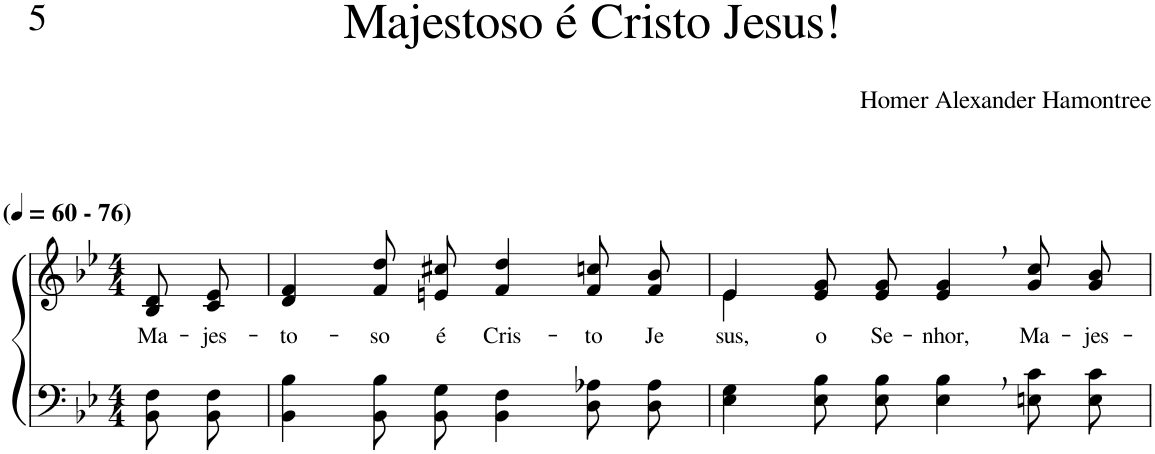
**kern	**kern	**text
*part2	*part1	*part1
*staff2	*staff1	*staff1
*I"Parte III e IV	*I"Parte I e II	*
*clefF4	*clefG2	*
*k[b-e-]	*k[b-e-]	*
*M4/4	*M4/4	*
*MM60	*MM60	*
=1	=1	=1
!	!LO:TX:a:B:t=(	!
!	!LO:TX:a:B:t=- 76)	!
!	!	!LO:LY:b
8BB-\ 8F\L	8B-/ 8d/L	Ma-
!	!	!LO:LY:b
8BB-\ 8F\J	8c/ 8e-/J	-jes-
=2	=2	=2
!	!	!LO:LY:b
4BB-\ 4B-\	4d/ 4f/	-to-
!	!	!LO:LY:b
8BB-\ 8B-\L	8f/ 8dd/L	-so
!	!	!LO:LY:b
8BB-\ 8G\J	8en/ 8cc#X/J	é
!	!	!LO:LY:b
4BB-\ 4F\	4f/ 4dd/	Cris-
!	!	!LO:LY:b
8D\ 8A-X\L	8f/ 8ccn/L	-to
!	!	!LO:LY:b
8D\ 8A-\J	8f/ 8b-/J	Je-
=3	=3	=3
*	*^	*
!	!	!	!LO:LY:b
4E-\ 4G\	4e-/	4e-\	-sus,
!	!	!	!LO:LY:b
8E-\ 8B-\L	8e-/ 8g/L	2.ryy	o
!	!	!	!LO:LY:b
8E-\ 8B-\J	8e-/ 8g/J	.	Se-
!	!	!	!LO:LY:b
4E-\, 4B-\,	4e-/, 4g/,	.	-nhor,
!	!	!	!LO:LY:b
8En\ 8c\L	8g/ 8cc/L	.	Ma-
!	!	!	!LO:LY:b
8E\ 8c\J	8g/ 8b-/J	.	-jes-
*	*v	*v	*
=	=	=
*-	*-	*-
